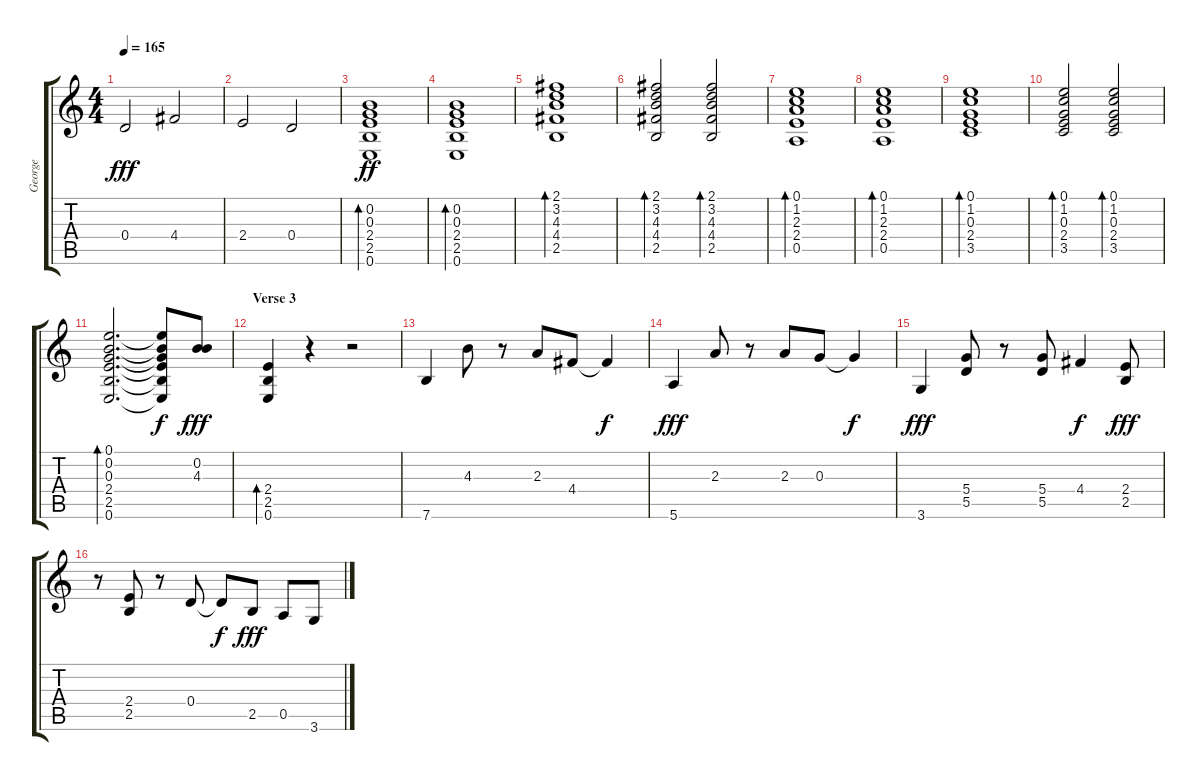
\track ("George" "George") {instrument electricguitarclean}
\staff {score tabs}
\tuning (E4 B3 G3 D3 A2 E2) {hide}
\ts (4 4)
\tempo 165
\clef g2
\ks c
0.4.2{dy fff volume 16} 4.4.2 |
2.4.2 0.4.2 |
(0.2 0.3 2.4 2.5 0.6).1{bd 240 dy ff} |
(0.2 0.3 2.4 2.5 0.6).1{bd 240} |
(2.1 3.2 4.3 4.4 2.5).1{bd 240} |
(2.1 3.2 4.3 4.4 2.5).2{bd 120} (2.1 3.2 4.3 4.4 2.5).2{bd 120} |
(0.1 1.2 2.3 2.4 0.5).1{bd 240} |
(0.1 1.2 2.3 2.4 0.5).1{bd 240} |
(0.1 1.2 0.3 2.4 3.5).1{bd 240} |
(0.1 1.2 0.3 2.4 3.5).2{bd 120} (0.1 1.2 0.3 2.4 3.5).2{bd 120} |
(0.1 0.2 0.3 2.4 2.5 0.6).2{d bd 120} (0.1{t} 0.2{t} 0.3{t} 2.4{t} 2.5{t} 0.6{t}).8{dy f} (0.2 4.3).8{dy fff} |
\section ("" "Verse 3")
(2.4 2.5 0.6).4{bd 60} r.4 r.2 |
7.6.4{volume 13} 4.3.8 r.8 2.3.8 4.4.8 4.4{t}.4{dy f} |
5.6.4{dy fff} 2.3.8 r.8 2.3.8 0.3.8 0.3{t}.4{dy f} |
3.6.4{dy fff} (5.4 5.5).8 r.8 (5.4 5.5).8 4.4.4{dy f} (2.4 2.5).8{dy fff} |
r.8 (2.4 2.5).8 r.8 0.4.8 0.4{t}.8{dy f} 2.5.8{dy fff} 0.5.8 3.6.8
